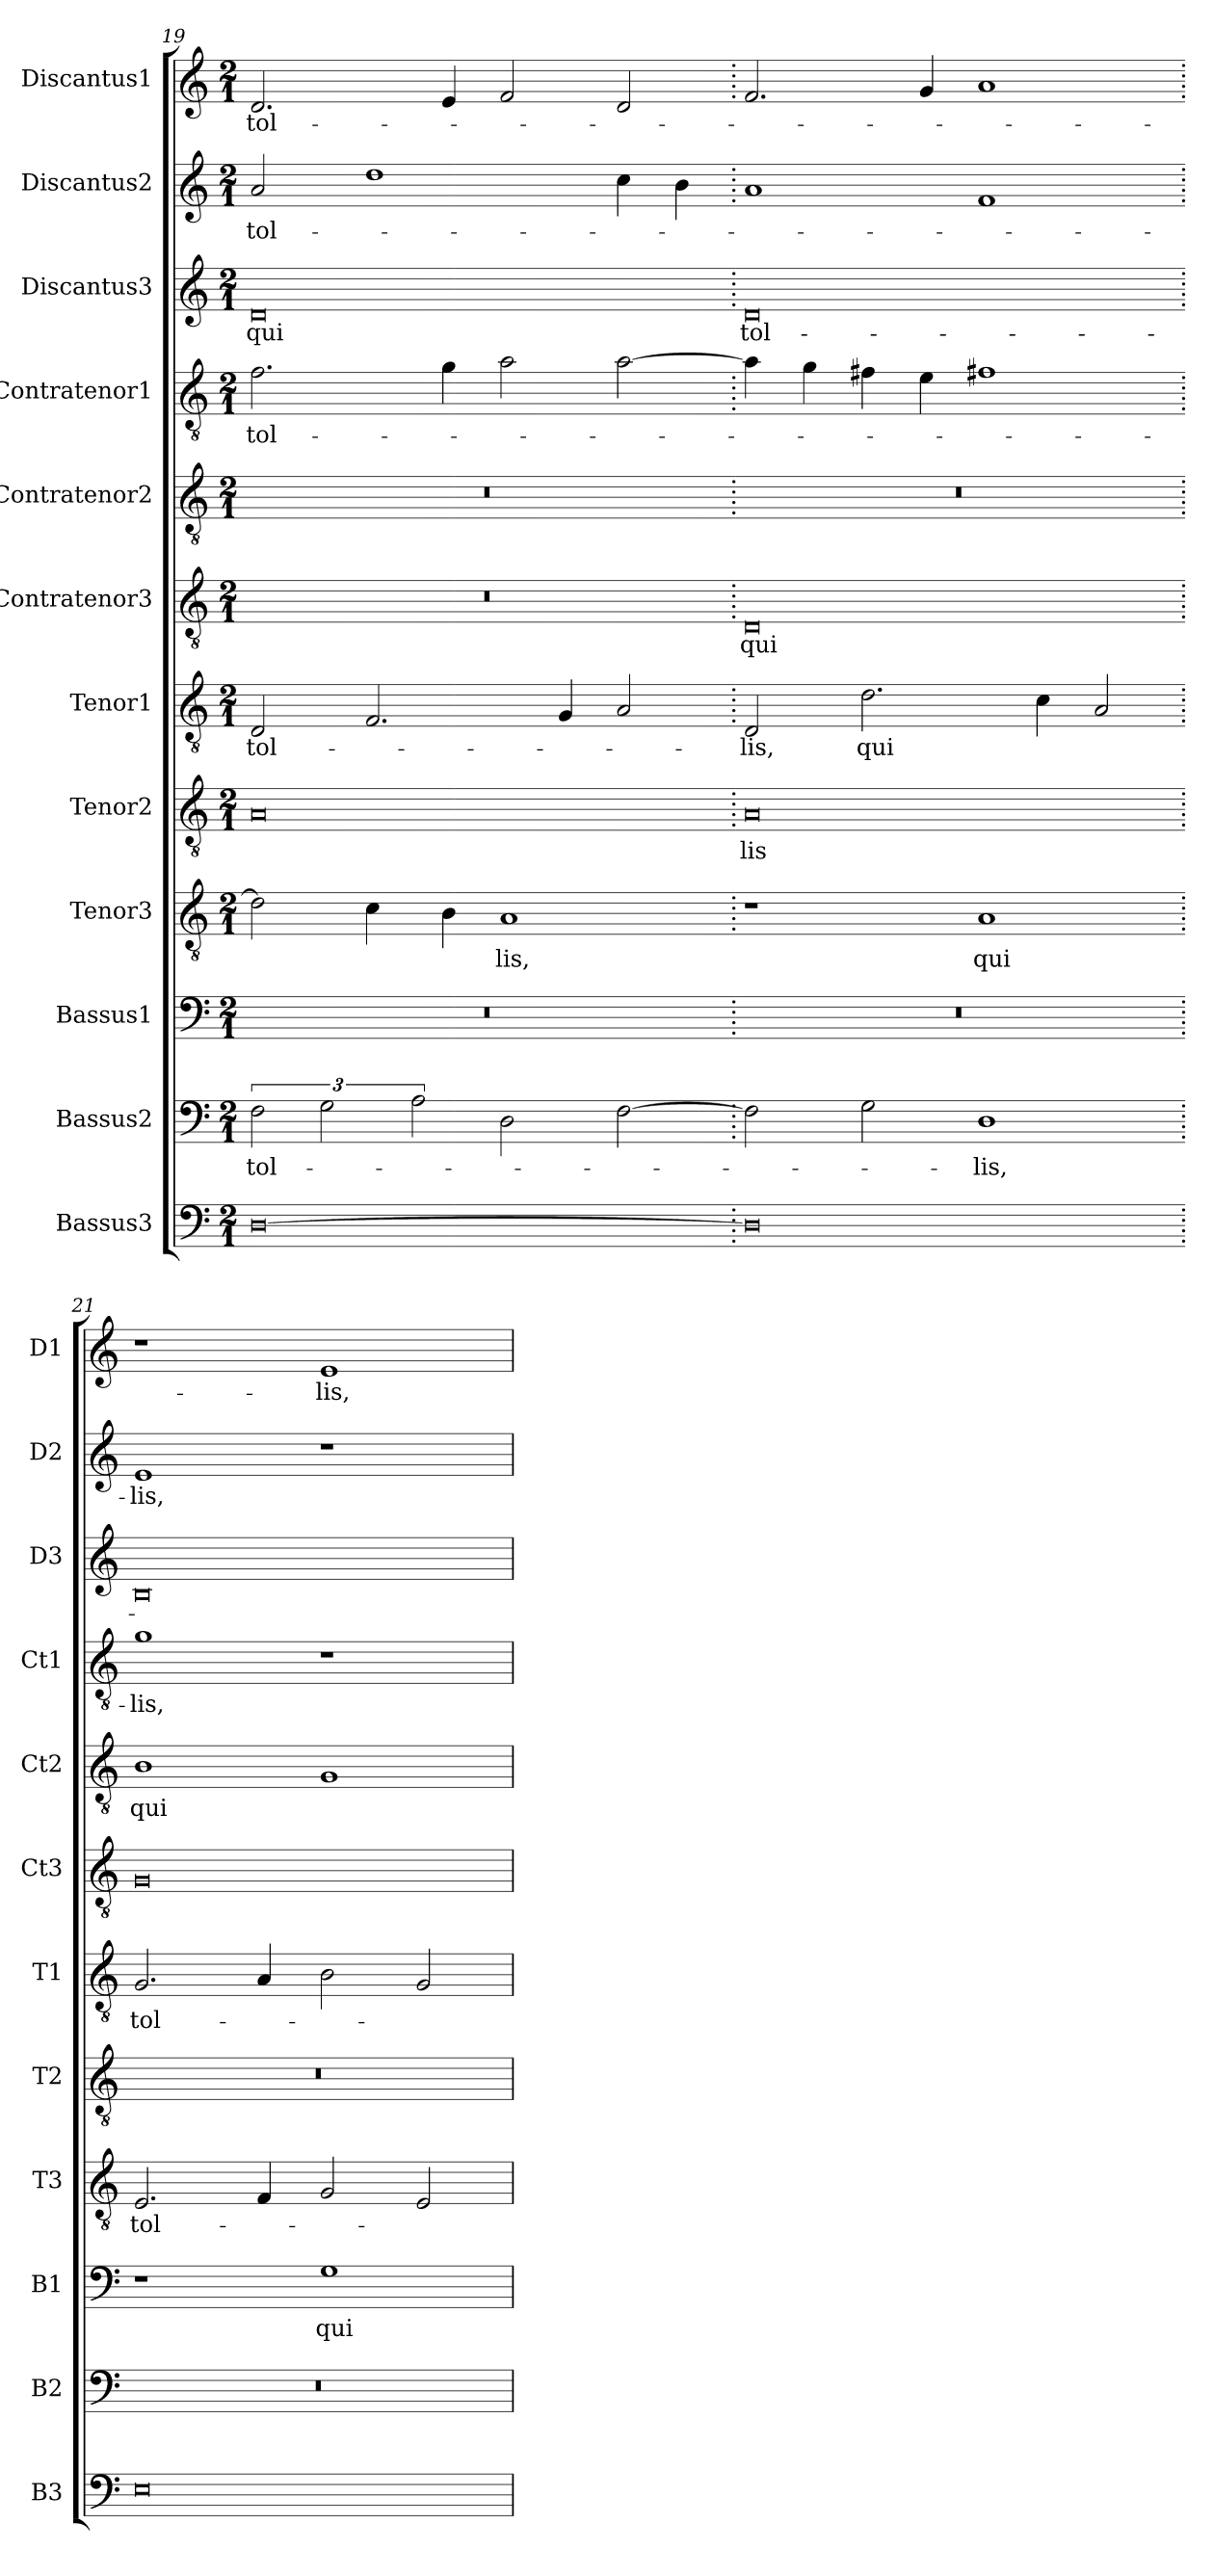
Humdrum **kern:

**kern	**kern	**text	**kern	**text	**kern	**text	**kern	**text	**kern	**text	**kern	**text	**kern	**text	**kern	**text	**kern	**text	**kern	**text	**kern	**text
*part12	*part11	*part11	*part10	*part10	*part9	*part9	*part8	*part8	*part7	*part7	*part6	*part6	*part5	*part5	*part4	*part4	*part3	*part3	*part2	*part2	*part1	*part1
*staff12	*staff11	*staff11	*staff10	*staff10	*staff9	*staff9	*staff8	*staff8	*staff7	*staff7	*staff6	*staff6	*staff5	*staff5	*staff4	*staff4	*staff3	*staff3	*staff2	*staff2	*staff1	*staff1
*I"Bassus3	*I"Bassus2	*	*I"Bassus1	*	*I"Tenor3	*	*I"Tenor2	*	*I"Tenor1	*	*I"Contratenor3	*	*I"Contratenor2	*	*I"Contratenor1	*	*I"Discantus3	*	*I"Discantus2	*	*I"Discantus1	*
*I'B3	*I'B2	*	*I'B1	*	*I'T3	*	*I'T2	*	*I'T1	*	*I'Ct3	*	*I'Ct2	*	*I'Ct1	*	*I'D3	*	*I'D2	*	*I'D1	*
*clefF4	*clefF4	*	*clefF4	*	*clefGv2	*	*clefGv2	*	*clefGv2	*	*clefGv2	*	*clefGv2	*	*clefGv2	*	*clefG2	*	*clefG2	*	*clefG2	*
*k[]	*k[]	*	*k[]	*	*k[]	*	*k[]	*	*k[]	*	*k[]	*	*k[]	*	*k[]	*	*k[]	*	*k[]	*	*k[]	*
*M2/1	*M2/1	*	*M2/1	*	*M2/1	*	*M2/1	*	*M2/1	*	*M2/1	*	*M2/1	*	*M2/1	*	*M2/1	*	*M2/1	*	*M2/1	*
=19	=19	=19	=19	=19	=19	=19	=19	=19	=19	=19	=19	=19	=19	=19	=19	=19	=19	=19	=19	=19	=19	=19
[0D	3F	tol-	0r	.	2d]	.	0A	.	2D	tol-	0r	.	0r	.	2.f	tol-	0d	qui	2a	tol-	2.d	tol-
.	3G	.	.	.	.	.	.	.	.	.	.	.	.	.	.	.	.	.	.	.	.	.
.	.	.	.	.	4c	.	.	.	2.F	.	.	.	.	.	.	.	.	.	1dd	.	.	.
.	3A	.	.	.	.	.	.	.	.	.	.	.	.	.	.	.	.	.	.	.	.	.
.	.	.	.	.	4B	.	.	.	.	.	.	.	.	.	4g	.	.	.	.	.	4e	.
.	2D	.	.	.	1A	-lis,	.	.	.	.	.	.	.	.	2a	.	.	.	.	.	2f	.
.	.	.	.	.	.	.	.	.	4G	.	.	.	.	.	.	.	.	.	.	.	.	.
.	[2F	.	.	.	.	.	.	.	2A	.	.	.	.	.	[2a	.	.	.	4cc	.	2d	.
.	.	.	.	.	.	.	.	.	.	.	.	.	.	.	.	.	.	.	4b	.	.	.
=20.	=20.	=20.	=20.	=20.	=20.	=20.	=20.	=20.	=20.	=20.	=20.	=20.	=20.	=20.	=20.	=20.	=20.	=20.	=20.	=20.	=20.	=20.
0D]	2F]	.	0r	.	1r	.	0A	-lis	2D	-lis,	0D	qui	0r	.	4a]	.	0d	tol-	1a	.	2.f	.
.	.	.	.	.	.	.	.	.	.	.	.	.	.	.	4g	.	.	.	.	.	.	.
.	2G	.	.	.	.	.	.	.	2.d	qui	.	.	.	.	4f#X	.	.	.	.	.	.	.
.	.	.	.	.	.	.	.	.	.	.	.	.	.	.	4e	.	.	.	.	.	4g	.
.	1D	-lis,	.	.	1A	qui	.	.	.	.	.	.	.	.	1f#X	.	.	.	1f	.	1a	.
.	.	.	.	.	.	.	.	.	4c	.	.	.	.	.	.	.	.	.	.	.	.	.
.	.	.	.	.	.	.	.	.	2A	.	.	.	.	.	.	.	.	.	.	.	.	.
=21.	=21.	=21.	=21.	=21.	=21.	=21.	=21.	=21.	=21.	=21.	=21.	=21.	=21.	=21.	=21.	=21.	=21.	=21.	=21.	=21.	=21.	=21.
0E	0r	.	1r	.	2.E	tol-	0r	.	2.G	tol-	0G	.	1B	qui	1g	-lis,	0B	.	1e	-lis,	1r	.
.	.	.	.	.	4F	.	.	.	4A	.	.	.	.	.	.	.	.	.	.	.	.	.
.	.	.	1G	qui	2G	.	.	.	2B	.	.	.	1G	.	1r	.	.	.	1r	.	1e	-lis,
.	.	.	.	.	2E	.	.	.	2G	.	.	.	.	.	.	.	.	.	.	.	.	.
=	=	=	=	=	=	=	=	=	=	=	=	=	=	=	=	=	=	=	=	=	=	=
*-	*-	*-	*-	*-	*-	*-	*-	*-	*-	*-	*-	*-	*-	*-	*-	*-	*-	*-	*-	*-	*-	*-
